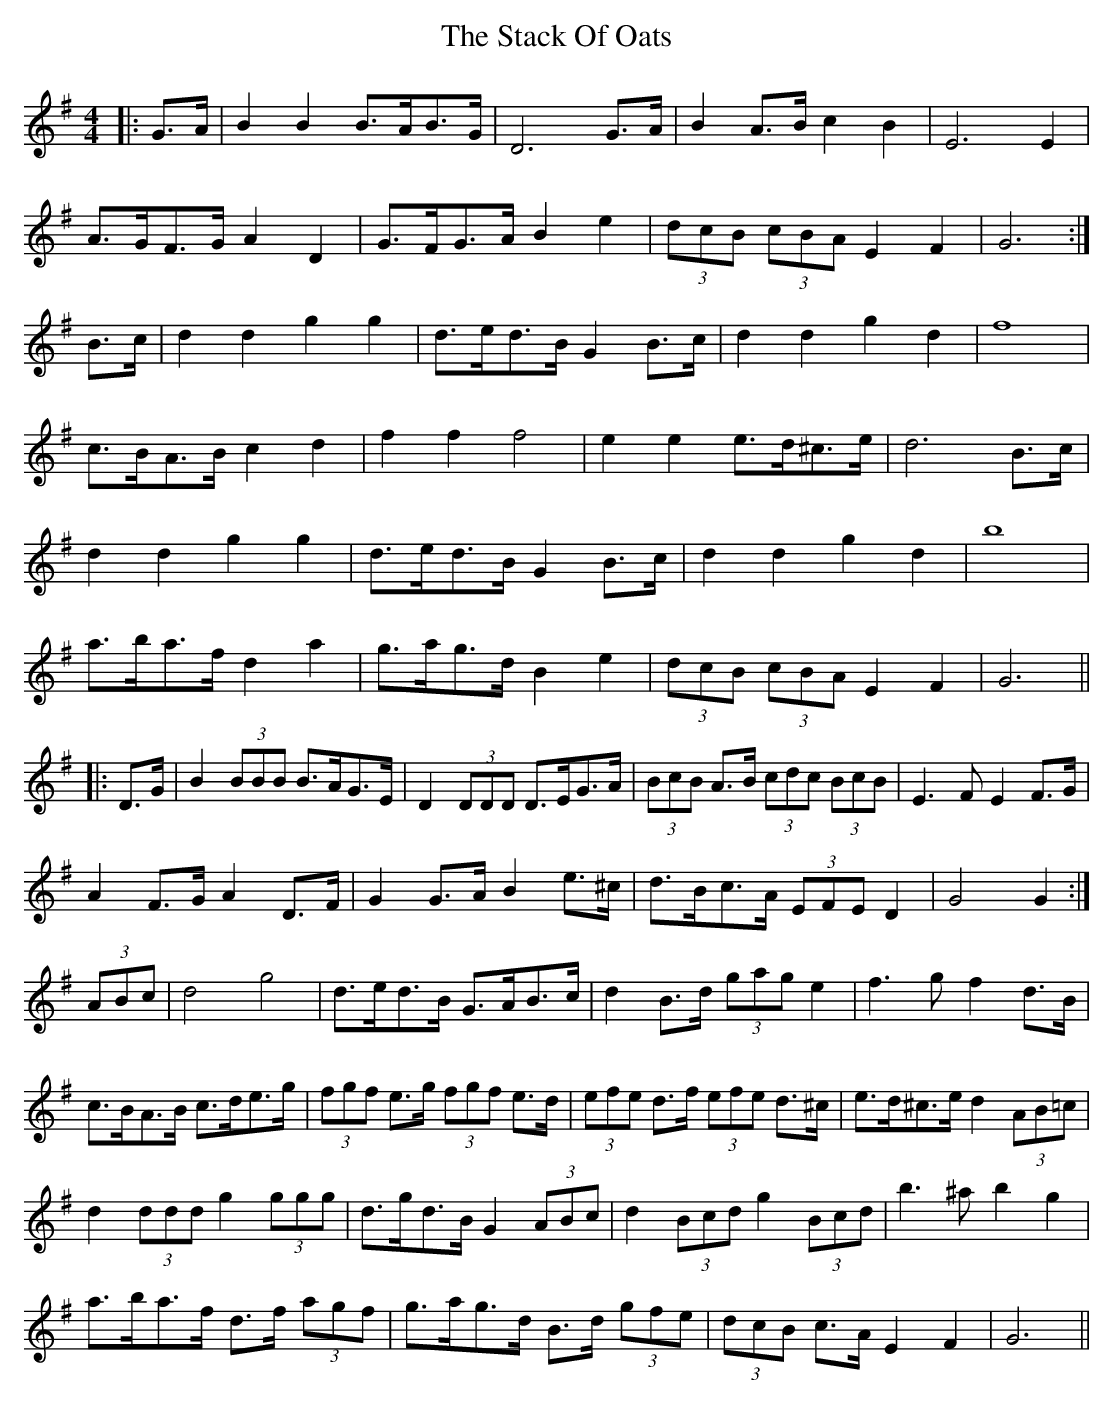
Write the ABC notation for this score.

X:1
T: Stack Of Oats, The
M: 4/4
L: 1/8
K: Gmaj
|: G>A |\
B2 B2 B>AB>G | D6 G>A | B2 A>B c2 B2 | E6 E2 |
A>GF>G A2 D2 | G>FG>A B2 e2 | (3dcB (3cBA E2 F2 | G6 :|
B>c |\
d2 d2 g2 g2 | d>ed>B G2 B>c | d2 d2 g2 d2 | f8 |
c>BA>B c2 d2 | f2 f2 f4 | e2 e2 e>d^c>e | d6 B>c |
d2 d2 g2 g2 | d>ed>B G2 B>c | d2 d2 g2 d2 | b8 |
a>ba>f d2 a2 | g>ag>d B2 e2 | (3dcB (3cBA E2 F2 | G6 ||
|: D>G |\
B2 (3BBB B>AG>E | D2 (3DDD D>EG>A | (3BcB A>B (3cdc (3BcB | E3 F E2 F>G |
A2 F>G A2 D>F | G2 G>A B2 e>^c | d>Bc>A (3EFE D2 | G4 G2 :|
(3ABc |\
d4 g4 | d>ed>B G>AB>c | d2 B>d (3gag e2 | f3 g f2 d>B |
c>BA>B c>de>g | (3fgf e>g (3fgf e>d | (3efe d>f (3efe d>^c | e>d^c>e d2 (3AB=c |
d2 (3ddd g2 (3ggg | d>gd>B G2 (3ABc | d2 (3Bcd g2 (3Bcd | b3 ^a b2 g2 |
a>ba>f d>f (3agf | g>ag>d B>d (3gfe | (3dcB c>A E2 F2 | G6 ||
